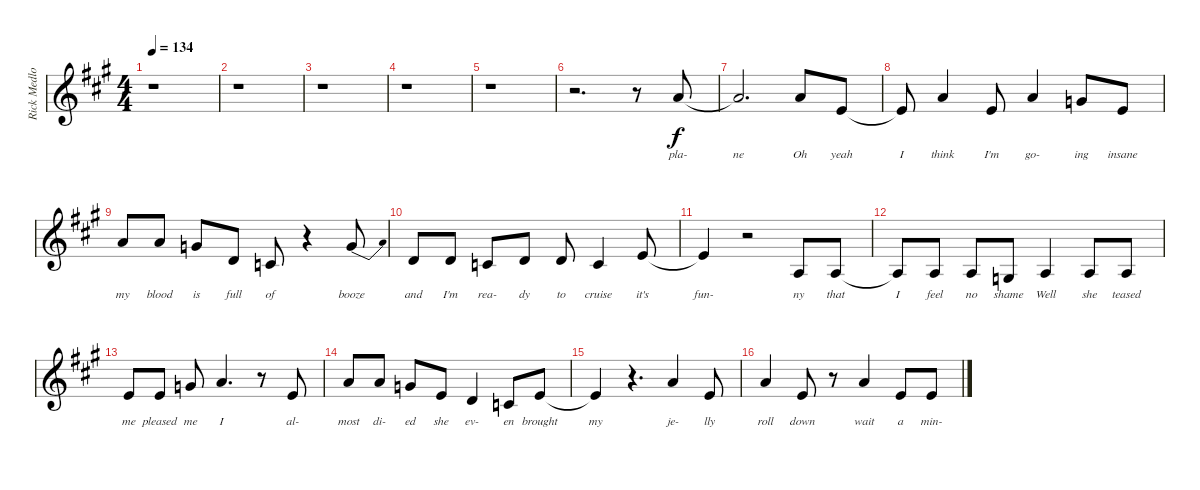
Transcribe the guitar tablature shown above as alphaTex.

\track ("Rick Medlocke Vocals" "Rick Medlo") {instrument violin}
\staff {score}
\tuning (E4 B3 G3 D3 A2 E2) {hide}
\ts (4 4)
\tempo 134
\clef g2
\ks a
r.1{dy f} |
r.1 |
r.1 |
r.1 |
r.1 |
r.2{d} r.8 5.1.8{lyrics (0 "pla-") lyrics (1 "") lyrics (2 "") lyrics (3 "") lyrics (4 "")} |
5.1{t}.2{d lyrics (0 "ne") lyrics (1 "") lyrics (2 "") lyrics (3 "") lyrics (4 "")} 5.1.8{lyrics (0 "Oh") lyrics (1 "") lyrics (2 "") lyrics (3 "") lyrics (4 "")} 5.2.8{lyrics (0 "yeah") lyrics (1 "") lyrics (2 "") lyrics (3 "") lyrics (4 "")} |
5.2{t}.8{lyrics (0 "I") lyrics (1 "") lyrics (2 "") lyrics (3 "") lyrics (4 "")} 5.1.4{lyrics (0 "think") lyrics (1 "") lyrics (2 "") lyrics (3 "") lyrics (4 "")} 5.2.8{lyrics (0 "I'm") lyrics (1 "") lyrics (2 "") lyrics (3 "") lyrics (4 "")} 5.1.4{lyrics (0 "go-") lyrics (1 "") lyrics (2 "") lyrics (3 "") lyrics (4 "")} 8.2.8{lyrics (0 "ing") lyrics (1 "") lyrics (2 "") lyrics (3 "") lyrics (4 "")} 5.2.8{lyrics (0 "insane") lyrics (1 "") lyrics (2 "") lyrics (3 "") lyrics (4 "")} |
5.1.8{lyrics (0 "my") lyrics (1 "") lyrics (2 "") lyrics (3 "") lyrics (4 "")} 5.1.8{lyrics (0 "blood") lyrics (1 "") lyrics (2 "") lyrics (3 "") lyrics (4 "")} 8.2.8{lyrics (0 "is") lyrics (1 "") lyrics (2 "") lyrics (3 "") lyrics (4 "")} 7.3{be (custom 0 0 10 4 20 4 30 0 60 0)}.8{lyrics (0 "full") lyrics (1 "") lyrics (2 "") lyrics (3 "") lyrics (4 "")} 5.3.8{lyrics (0 "of") lyrics (1 "") lyrics (2 "") lyrics (3 "") lyrics (4 "")} r.4 8.2{be (bend 0 0 60 4)}.8{lyrics (0 "booze") lyrics (1 "") lyrics (2 "") lyrics (3 "") lyrics (4 "")} |
7.3.8{lyrics (0 "and") lyrics (1 "") lyrics (2 "") lyrics (3 "") lyrics (4 "")} 7.3.8{lyrics (0 "I'm") lyrics (1 "") lyrics (2 "") lyrics (3 "") lyrics (4 "")} 5.3.8{lyrics (0 "rea-") lyrics (1 "") lyrics (2 "") lyrics (3 "") lyrics (4 "")} 7.3.8{lyrics (0 "dy") lyrics (1 "") lyrics (2 "") lyrics (3 "") lyrics (4 "")} 7.3.8{lyrics (0 "to") lyrics (1 "") lyrics (2 "") lyrics (3 "") lyrics (4 "")} 5.3.4{lyrics (0 "cruise") lyrics (1 "") lyrics (2 "") lyrics (3 "") lyrics (4 "")} 5.2.8{lyrics (0 "it's") lyrics (1 "") lyrics (2 "") lyrics (3 "") lyrics (4 "")} |
5.2{t}.4{lyrics (0 "fun-") lyrics (1 "") lyrics (2 "") lyrics (3 "") lyrics (4 "")} r.2 7.4.8{lyrics (0 "ny") lyrics (1 "") lyrics (2 "") lyrics (3 "") lyrics (4 "")} 7.4.8{lyrics (0 "that") lyrics (1 "") lyrics (2 "") lyrics (3 "") lyrics (4 "")} |
7.4{t}.8{lyrics (0 "I") lyrics (1 "") lyrics (2 "") lyrics (3 "") lyrics (4 "")} 7.4.8{lyrics (0 "feel") lyrics (1 "") lyrics (2 "") lyrics (3 "") lyrics (4 "")} 7.4.8{lyrics (0 "no") lyrics (1 "") lyrics (2 "") lyrics (3 "") lyrics (4 "")} 5.4.8{lyrics (0 "shame") lyrics (1 "") lyrics (2 "") lyrics (3 "") lyrics (4 "")} 7.4.4{lyrics (0 "Well") lyrics (1 "") lyrics (2 "") lyrics (3 "") lyrics (4 "")} 7.4.8{lyrics (0 "she") lyrics (1 "") lyrics (2 "") lyrics (3 "") lyrics (4 "")} 7.4.8{lyrics (0 "teased") lyrics (1 "") lyrics (2 "") lyrics (3 "") lyrics (4 "")} |
5.2.8{lyrics (0 "me") lyrics (1 "") lyrics (2 "") lyrics (3 "") lyrics (4 "")} 5.2.8{lyrics (0 "pleased") lyrics (1 "") lyrics (2 "") lyrics (3 "") lyrics (4 "")} 8.2.8{lyrics (0 "me") lyrics (1 "") lyrics (2 "") lyrics (3 "") lyrics (4 "")} 5.1.4{d lyrics (0 "I") lyrics (1 "") lyrics (2 "") lyrics (3 "") lyrics (4 "")} r.8 5.2.8{lyrics (0 "al-") lyrics (1 "") lyrics (2 "") lyrics (3 "") lyrics (4 "")} |
5.1.8{lyrics (0 "most") lyrics (1 "") lyrics (2 "") lyrics (3 "") lyrics (4 "")} 5.1.8{lyrics (0 "di-") lyrics (1 "") lyrics (2 "") lyrics (3 "") lyrics (4 "")} 8.2.8{lyrics (0 "ed") lyrics (1 "") lyrics (2 "") lyrics (3 "") lyrics (4 "")} 5.2.8{lyrics (0 "she") lyrics (1 "") lyrics (2 "") lyrics (3 "") lyrics (4 "")} 7.3{be (custom 0 0 10 4 20 4 30 0 60 0)}.4{lyrics (0 "ev-") lyrics (1 "") lyrics (2 "") lyrics (3 "") lyrics (4 "")} 5.3.8{lyrics (0 "en") lyrics (1 "") lyrics (2 "") lyrics (3 "") lyrics (4 "")} 5.2.8{lyrics (0 "brought") lyrics (1 "") lyrics (2 "") lyrics (3 "") lyrics (4 "")} |
5.2{t}.4{lyrics (0 "my") lyrics (1 "") lyrics (2 "") lyrics (3 "") lyrics (4 "")} r.4{d} 5.1.4{lyrics (0 "je-") lyrics (1 "") lyrics (2 "") lyrics (3 "") lyrics (4 "")} 5.2.8{lyrics (0 "lly") lyrics (1 "") lyrics (2 "") lyrics (3 "") lyrics (4 "")} |
5.1.4{lyrics (0 "roll") lyrics (1 "") lyrics (2 "") lyrics (3 "") lyrics (4 "")} 5.2.8{lyrics (0 "down") lyrics (1 "") lyrics (2 "") lyrics (3 "") lyrics (4 "")} r.8 5.1.4{lyrics (0 "wait") lyrics (1 "") lyrics (2 "") lyrics (3 "") lyrics (4 "")} 5.2.8{lyrics (0 "a") lyrics (1 "") lyrics (2 "") lyrics (3 "") lyrics (4 "")} 5.2.8{lyrics (0 "min-") lyrics (1 "") lyrics (2 "") lyrics (3 "") lyrics (4 "")}
